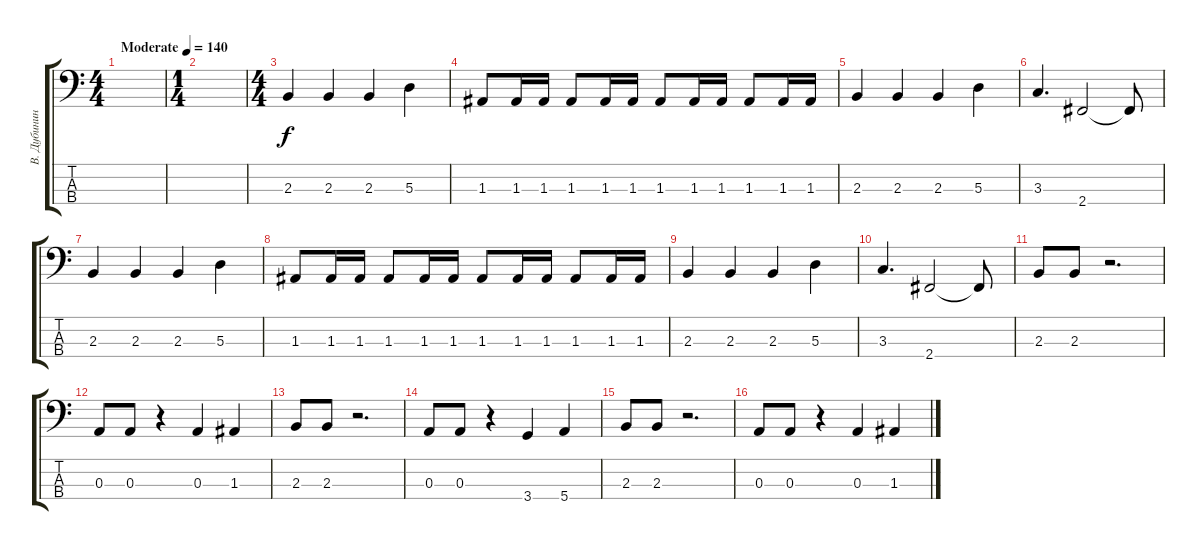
\track ("В. Дубинин" "В. Дубинин") {instrument electricbassfinger}
\staff {score tabs}
\tuning (G2 D2 A1 E1) {hide}
\ts (4 4)
\tempo (140 "Moderate")
\clef f4
\ks c
|
\ts (1 4)
|
\ts (4 4)
2.3.4 2.3.4 2.3.4 5.3.4 |
1.3.8 1.3.16 1.3.16 1.3.8 1.3.16 1.3.16 1.3.8 1.3.16 1.3.16 1.3.8 1.3.16 1.3.16 |
2.3.4 2.3.4 2.3.4 5.3.4 |
3.3.4{d} 2.4.2 2.4{t}.8 |
2.3.4 2.3.4 2.3.4 5.3.4 |
1.3.8 1.3.16 1.3.16 1.3.8 1.3.16 1.3.16 1.3.8 1.3.16 1.3.16 1.3.8 1.3.16 1.3.16 |
2.3.4 2.3.4 2.3.4 5.3.4 |
3.3.4{d} 2.4.2 2.4{t}.8 |
2.3.8 2.3.8 r.2{d} |
0.3.8 0.3.8 r.4 0.3.4 1.3.4 |
2.3.8 2.3.8 r.2{d} |
0.3.8 0.3.8 r.4 3.4.4 5.4.4 |
2.3.8 2.3.8 r.2{d} |
0.3.8 0.3.8 r.4 0.3.4 1.3.4
